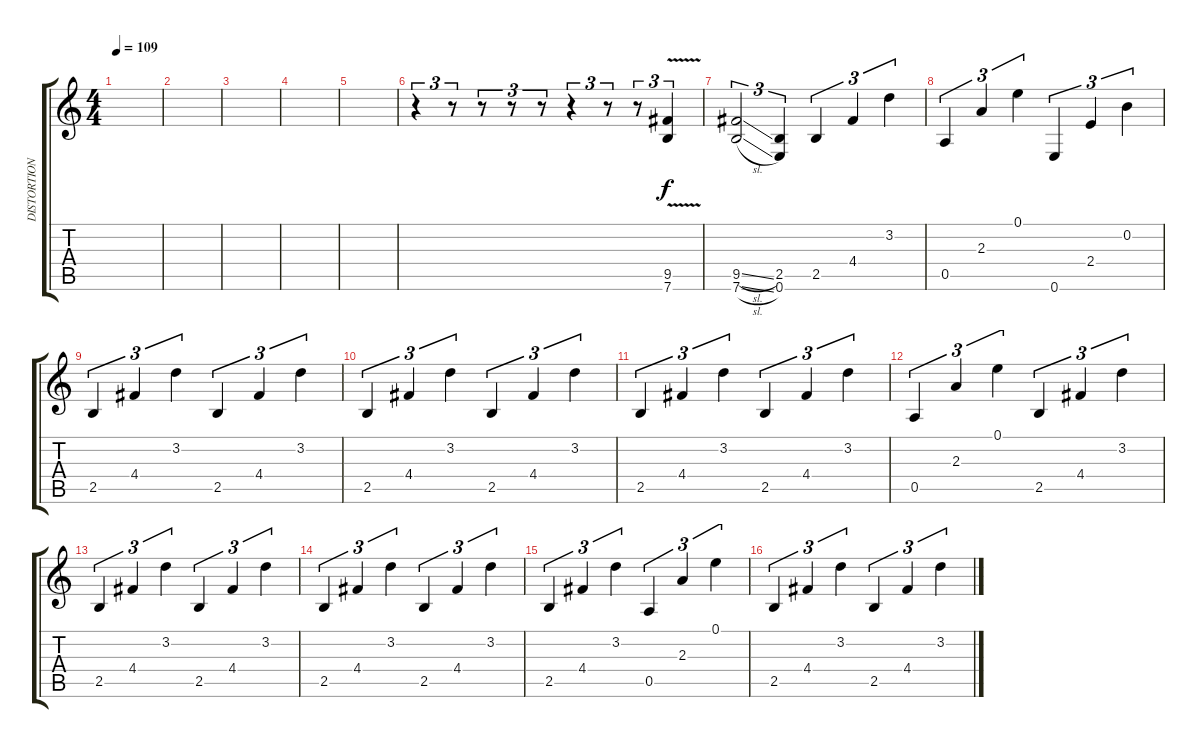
\track ("DISTORTION GUITAR I" "DISTORTION") {instrument overdrivenguitar}
\staff {score tabs}
\tuning (E4 B3 G3 D3 A2 E2) {hide}
\ts (4 4)
\tempo 109
\clef g2
\ks c
|
|
|
|
|
r.4{tu (3 2)} r.8{tu (3 2)} r.8{tu (3 2)} r.8{tu (3 2)} r.8{tu (3 2)} r.4{tu (3 2)} r.8{tu (3 2)} r.8{tu (3 2)} (9.5{v} 7.6).4{tu (3 2)} |
(9.5{sl} 7.6{sl}).2{tu (3 2)} (2.5 0.6).4{tu (3 2)} 2.5.4{tu (3 2) dy f} 4.4.4{tu (3 2)} 3.2.4{tu (3 2)} |
0.5.4{tu (3 2)} 2.3.4{tu (3 2)} 0.1.4{tu (3 2)} 0.6.4{tu (3 2)} 2.4.4{tu (3 2)} 0.2.4{tu (3 2)} |
2.5.4{tu (3 2)} 4.4.4{tu (3 2)} 3.2.4{tu (3 2)} 2.5.4{tu (3 2)} 4.4.4{tu (3 2)} 3.2.4{tu (3 2)} |
2.5.4{tu (3 2)} 4.4.4{tu (3 2)} 3.2.4{tu (3 2)} 2.5.4{tu (3 2)} 4.4.4{tu (3 2)} 3.2.4{tu (3 2)} |
2.5.4{tu (3 2)} 4.4.4{tu (3 2)} 3.2.4{tu (3 2)} 2.5.4{tu (3 2)} 4.4.4{tu (3 2)} 3.2.4{tu (3 2)} |
0.5.4{tu (3 2)} 2.3.4{tu (3 2)} 0.1.4{tu (3 2)} 2.5.4{tu (3 2)} 4.4.4{tu (3 2)} 3.2.4{tu (3 2)} |
2.5.4{tu (3 2)} 4.4.4{tu (3 2)} 3.2.4{tu (3 2)} 2.5.4{tu (3 2)} 4.4.4{tu (3 2)} 3.2.4{tu (3 2)} |
2.5.4{tu (3 2)} 4.4.4{tu (3 2)} 3.2.4{tu (3 2)} 2.5.4{tu (3 2)} 4.4.4{tu (3 2)} 3.2.4{tu (3 2)} |
2.5.4{tu (3 2)} 4.4.4{tu (3 2)} 3.2.4{tu (3 2)} 0.5.4{tu (3 2)} 2.3.4{tu (3 2)} 0.1.4{tu (3 2)} |
2.5.4{tu (3 2)} 4.4.4{tu (3 2)} 3.2.4{tu (3 2)} 2.5.4{tu (3 2)} 4.4.4{tu (3 2)} 3.2.4{tu (3 2)}
